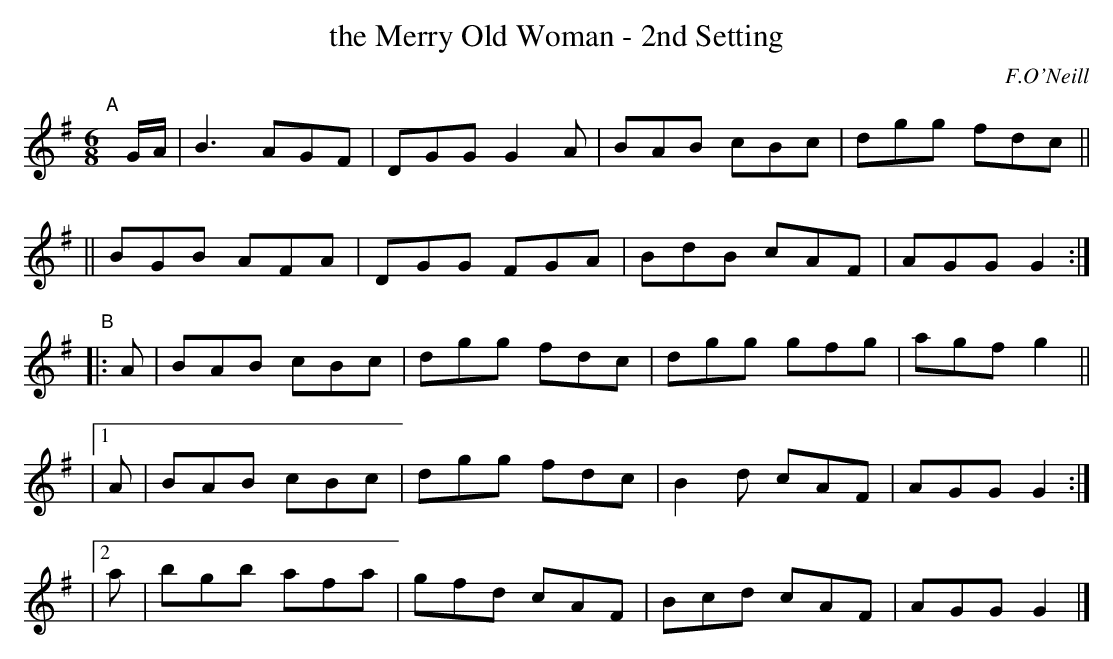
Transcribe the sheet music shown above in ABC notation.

X:1
T: the Merry Old Woman - 2nd Setting
O: F.O'Neill
M: 6/8
K: G
"^A"[|] G/A/ \
|  B3  AGF | DGG G2A | BAB cBc | dgg fdc ||
|| BGB AFA | DGG FGA | BdB cAF | AGG G2 :|
"^B"\
|:  A | BAB cBc | dgg fdc | dgg gfg | agf g2 ||
|[1 A | BAB cBc | dgg fdc | B2d cAF | AGG G2 :|
|[2 a | bgb afa | gfd cAF | Bcd cAF | AGG G2 |]
